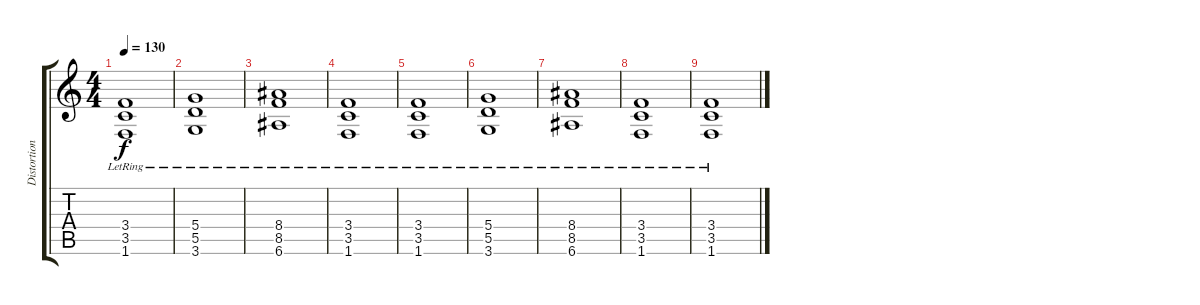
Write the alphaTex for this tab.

\track ("Distortion Rhythm" "Distortion") {instrument distortionguitar}
\staff {score tabs}
\tuning (E4 B3 G3 D3 A2 E2) {hide}
\ts (4 4)
\tempo 130
\clef g2
\ks c
(3.4{lr} 3.5{lr} 1.6{lr}).1{dy f} |
(5.4{lr} 5.5{lr} 3.6{lr}).1 |
(8.4{lr} 8.5{lr} 6.6{lr}).1 |
(3.4{lr} 3.5{lr} 1.6{lr}).1 |
(3.4{lr} 3.5{lr} 1.6{lr}).1 |
(5.4{lr} 5.5{lr} 3.6{lr}).1 |
(8.4{lr} 8.5{lr} 6.6{lr}).1 |
(3.4{lr} 3.5{lr} 1.6{lr}).1 |
(3.4{lr} 3.5{lr} 1.6{lr}).1
